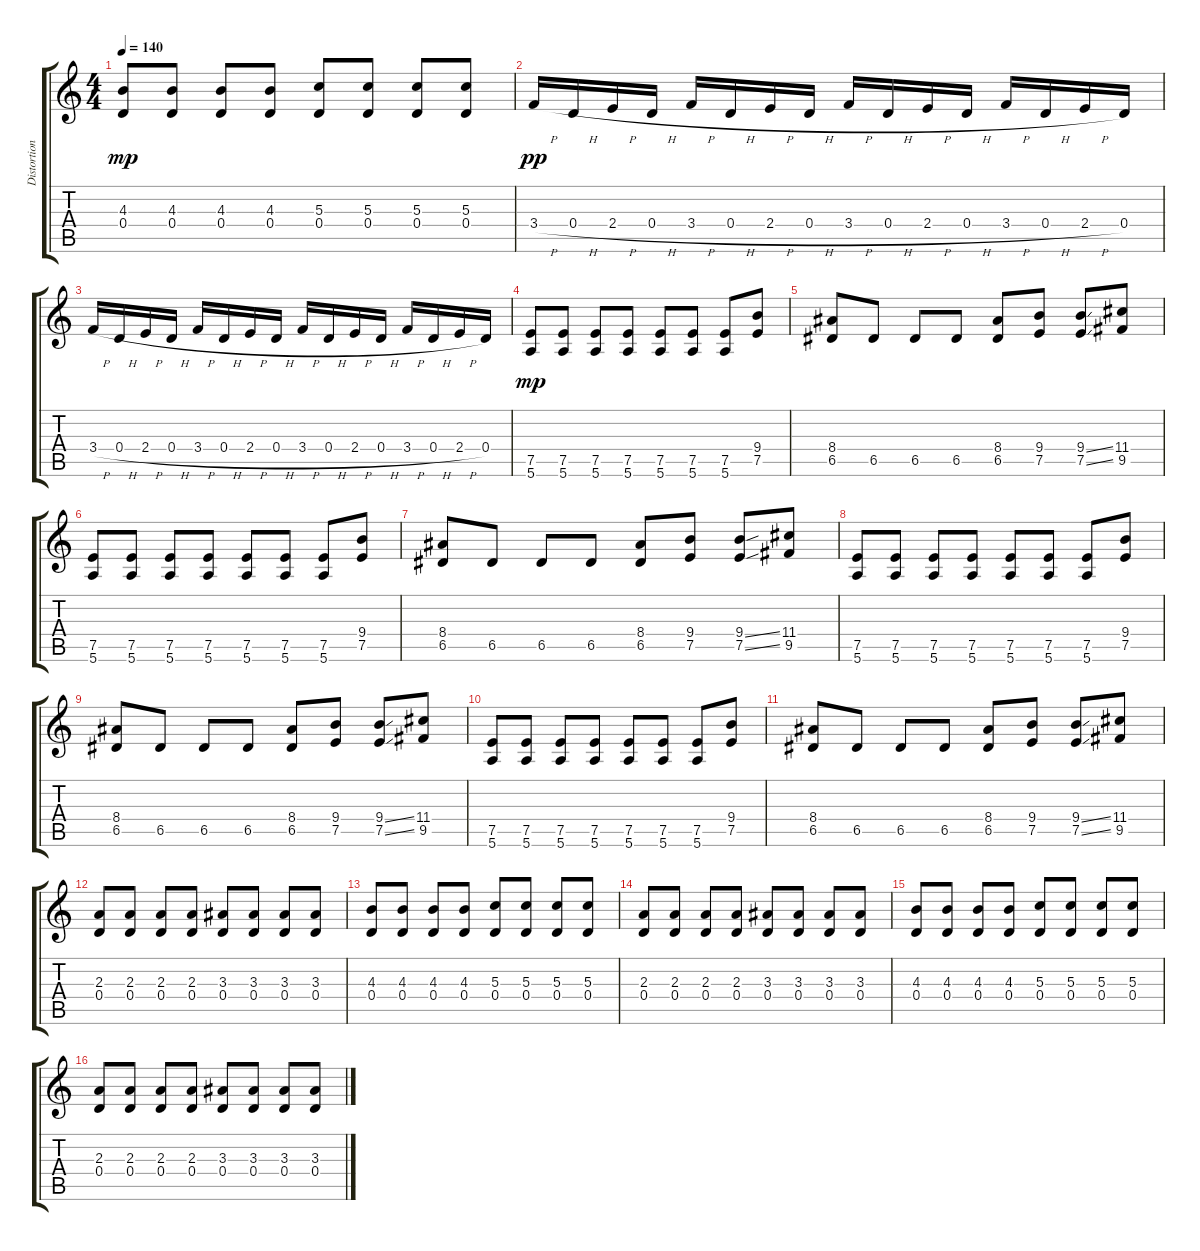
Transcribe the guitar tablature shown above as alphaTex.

\track ("Distortion Guitar 2" "Distortion") {instrument distortionguitar}
\staff {score tabs}
\tuning (E4 B3 G3 D3 A2 E2) {hide}
\ts (4 4)
\tempo 140
\clef g2
\ks c
(4.3 0.4).8{dy mp} (4.3 0.4).8 (4.3 0.4).8 (4.3 0.4).8 (5.3 0.4).8 (5.3 0.4).8 (5.3 0.4).8 (5.3 0.4).8 |
3.4{h}.16{dy pp} 0.4{h}.16 2.4{h}.16 0.4{h}.16 3.4{h}.16 0.4{h}.16 2.4{h}.16 0.4{h}.16 3.4{h}.16 0.4{h}.16 2.4{h}.16 0.4{h}.16 3.4{h}.16 0.4{h}.16 2.4{h}.16 0.4.16 |
3.4{h}.16 0.4{h}.16 2.4{h}.16 0.4{h}.16 3.4{h}.16 0.4{h}.16 2.4{h}.16 0.4{h}.16 3.4{h}.16 0.4{h}.16 2.4{h}.16 0.4{h}.16 3.4{h}.16 0.4{h}.16 2.4{h}.16 0.4.16 |
(7.5 5.6).8{dy mp} (7.5 5.6).8 (7.5 5.6).8 (7.5 5.6).8 (7.5 5.6).8 (7.5 5.6).8 (7.5 5.6).8 (9.4 7.5).8 |
(8.4 6.5).8 6.5.8 6.5.8 6.5.8 (8.4 6.5).8 (9.4 7.5).8 (9.4{ss} 7.5{ss}).8 (11.4 9.5).8 |
(7.5 5.6).8 (7.5 5.6).8 (7.5 5.6).8 (7.5 5.6).8 (7.5 5.6).8 (7.5 5.6).8 (7.5 5.6).8 (9.4 7.5).8 |
(8.4 6.5).8 6.5.8 6.5.8 6.5.8 (8.4 6.5).8 (9.4 7.5).8 (9.4{ss} 7.5{ss}).8 (11.4 9.5).8 |
(7.5 5.6).8 (7.5 5.6).8 (7.5 5.6).8 (7.5 5.6).8 (7.5 5.6).8 (7.5 5.6).8 (7.5 5.6).8 (9.4 7.5).8 |
(8.4 6.5).8 6.5.8 6.5.8 6.5.8 (8.4 6.5).8 (9.4 7.5).8 (9.4{ss} 7.5{ss}).8 (11.4 9.5).8 |
(7.5 5.6).8 (7.5 5.6).8 (7.5 5.6).8 (7.5 5.6).8 (7.5 5.6).8 (7.5 5.6).8 (7.5 5.6).8 (9.4 7.5).8 |
(8.4 6.5).8 6.5.8 6.5.8 6.5.8 (8.4 6.5).8 (9.4 7.5).8 (9.4{ss} 7.5{ss}).8 (11.4 9.5).8 |
(2.3 0.4).8 (2.3 0.4).8 (2.3 0.4).8 (2.3 0.4).8 (3.3 0.4).8 (3.3 0.4).8 (3.3 0.4).8 (3.3 0.4).8 |
(4.3 0.4).8 (4.3 0.4).8 (4.3 0.4).8 (4.3 0.4).8 (5.3 0.4).8 (5.3 0.4).8 (5.3 0.4).8 (5.3 0.4).8 |
(2.3 0.4).8 (2.3 0.4).8 (2.3 0.4).8 (2.3 0.4).8 (3.3 0.4).8 (3.3 0.4).8 (3.3 0.4).8 (3.3 0.4).8 |
(4.3 0.4).8 (4.3 0.4).8 (4.3 0.4).8 (4.3 0.4).8 (5.3 0.4).8 (5.3 0.4).8 (5.3 0.4).8 (5.3 0.4).8 |
(2.3 0.4).8 (2.3 0.4).8 (2.3 0.4).8 (2.3 0.4).8 (3.3 0.4).8 (3.3 0.4).8 (3.3 0.4).8 (3.3 0.4).8
